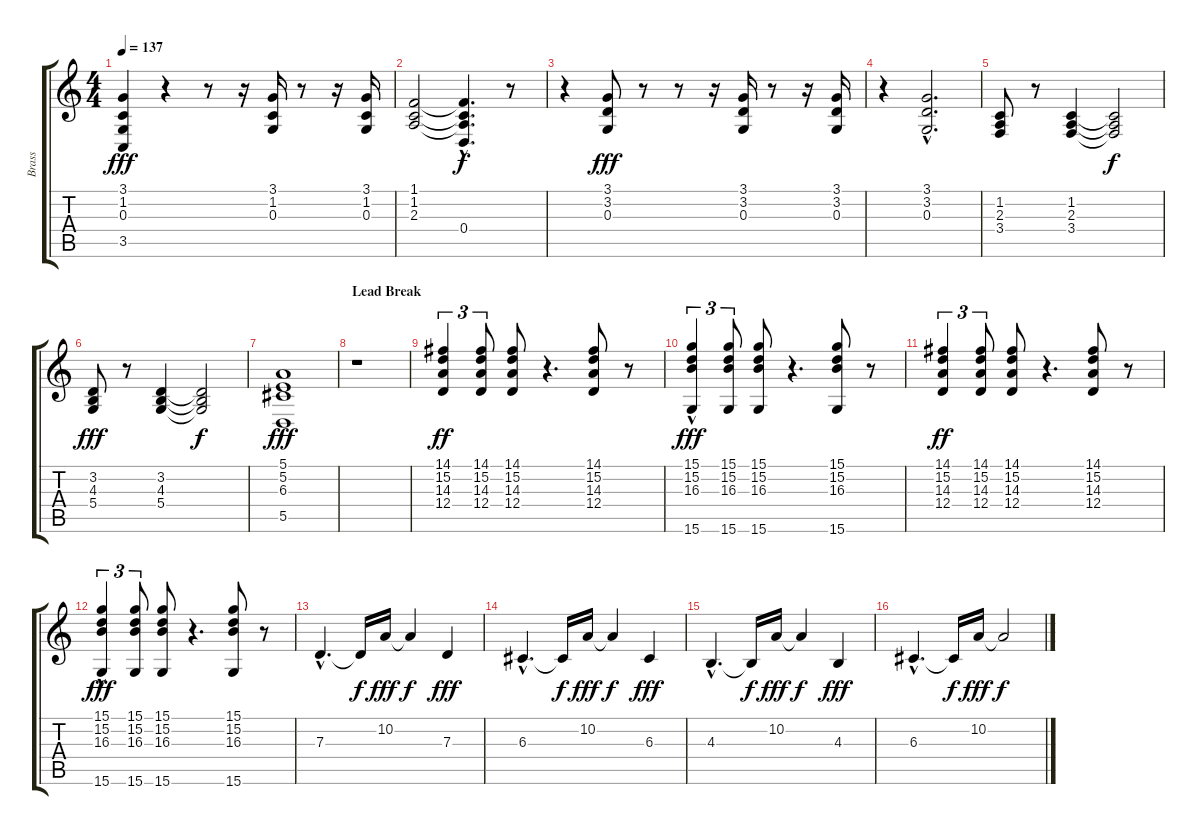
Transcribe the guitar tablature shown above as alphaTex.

\track ("Brass" "Brass") {instrument brasssection}
\staff {score tabs}
\tuning (E4 B3 G3 D3 A2 E2) {hide}
\ts (4 4)
\tempo 137
\clef g2
\ks c
(3.1 1.2 0.3 3.5).4{dy fff} r.4 r.8 r.16 (3.1 1.2 0.3).16 r.8 r.16 (3.1 1.2 0.3).16 |
(1.1 1.2 2.3).2 (1.1{hac t} 1.2{hac t} 2.3{hac t} 0.4{hac}).4{d dy f} r.8 |
r.4 (3.1 3.2 0.3).8{dy fff} r.8 r.8 r.16 (3.1 3.2 0.3).16 r.8 r.16 (3.1 3.2 0.3).16 |
r.4 (3.1{hac} 3.2{hac} 0.3{hac}).2{d} |
(1.2 2.3 3.4).8 r.8 (1.2 2.3 3.4).4 (1.2{t} 2.3{t} 3.4{t}).2{dy f} |
(3.2 4.3 5.4).8{dy fff} r.8 (3.2 4.3 5.4).4 (3.2{t} 4.3{t} 5.4{t}).2{dy f} |
(5.1 5.2 6.3 5.5).1{dy fff} |
\section ("" "Lead Break")
r.1 |
(14.1 15.2 14.3 12.4).4{tu (3 2) dy ff} (14.1 15.2 14.3 12.4).8{tu (3 2)} (14.1 15.2 14.3 12.4).8 r.4{d} (14.1 15.2 14.3 12.4).8 r.8 |
(15.1 15.2 16.3 15.6{hac}).4{tu (3 2) dy fff} (15.1 15.2 16.3 15.6).8{tu (3 2)} (15.1 15.2 16.3 15.6).8 r.4{d} (15.1 15.2 16.3 15.6).8 r.8 |
(14.1 15.2 14.3 12.4).4{tu (3 2) dy ff} (14.1 15.2 14.3 12.4).8{tu (3 2)} (14.1 15.2 14.3 12.4).8 r.4{d} (14.1 15.2 14.3 12.4).8 r.8 |
(15.1 15.2 16.3 15.6{hac}).4{tu (3 2) dy fff} (15.1 15.2 16.3 15.6).8{tu (3 2)} (15.1 15.2 16.3 15.6).8 r.4{d} (15.1 15.2 16.3 15.6).8 r.8 |
7.3{hac}.4{d volume 15 instrument frenchhorn} 7.3{t}.16{dy f} 10.2.16{dy fff} 10.2{t}.4{dy f} 7.3.4{dy fff} |
6.3{hac}.4{d} 6.3{t}.16{dy f} 10.2.16{dy fff} 10.2{t}.4{dy f} 6.3.4{dy fff} |
4.3{hac}.4{d} 4.3{t}.16{dy f} 10.2.16{dy fff} 10.2{t}.4{dy f} 4.3.4{dy fff} |
6.3{hac}.4{d} 6.3{t}.16{dy f} 10.2.16{dy fff} 10.2{t}.2{dy f}
